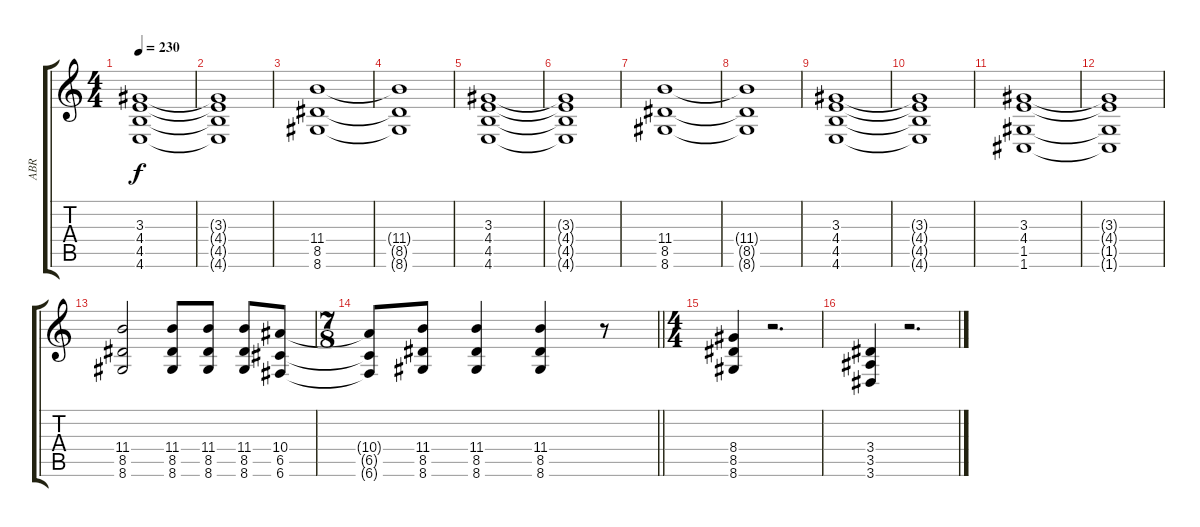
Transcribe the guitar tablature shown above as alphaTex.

\track ("ABR" "ABR") {instrument distortionguitar}
\staff {score tabs}
\tuning (D4 A3 F3 C3 G2 C2) {hide}
\ts (4 4)
\tempo 230
\clef g2
\ks c
(3.3 4.4 4.5 4.6).1{dy f} |
(3.3{t} 4.4{t} 4.5{t} 4.6{t}).1 |
(11.4 8.5 8.6).1 |
(11.4{t} 8.5{t} 8.6{t}).1 |
(3.3 4.4 4.5 4.6).1 |
(3.3{t} 4.4{t} 4.5{t} 4.6{t}).1 |
(11.4 8.5 8.6).1 |
(11.4{t} 8.5{t} 8.6{t}).1 |
(3.3 4.4 4.5 4.6).1 |
(3.3{t} 4.4{t} 4.5{t} 4.6{t}).1 |
(3.3 4.4 1.5 1.6).1 |
(3.3{t} 4.4{t} 1.5{t} 1.6{t}).1 |
(11.4 8.5 8.6).2{volume 13} (11.4 8.5 8.6).8 (11.4 8.5 8.6).8 (11.4 8.5 8.6).8 (10.4 6.5 6.6).8 |
\ts (7 8)
\barLineRight lightlight
(10.4{t} 6.5{t} 6.6{t}).8 (11.4 8.5 8.6).8 (11.4 8.5 8.6).4 (11.4 8.5 8.6).4 r.8 |
\ts (4 4)
(8.4 8.5 8.6).4{volume 16} r.2{d} |
(3.4 3.5 3.6).4 r.2{d}
